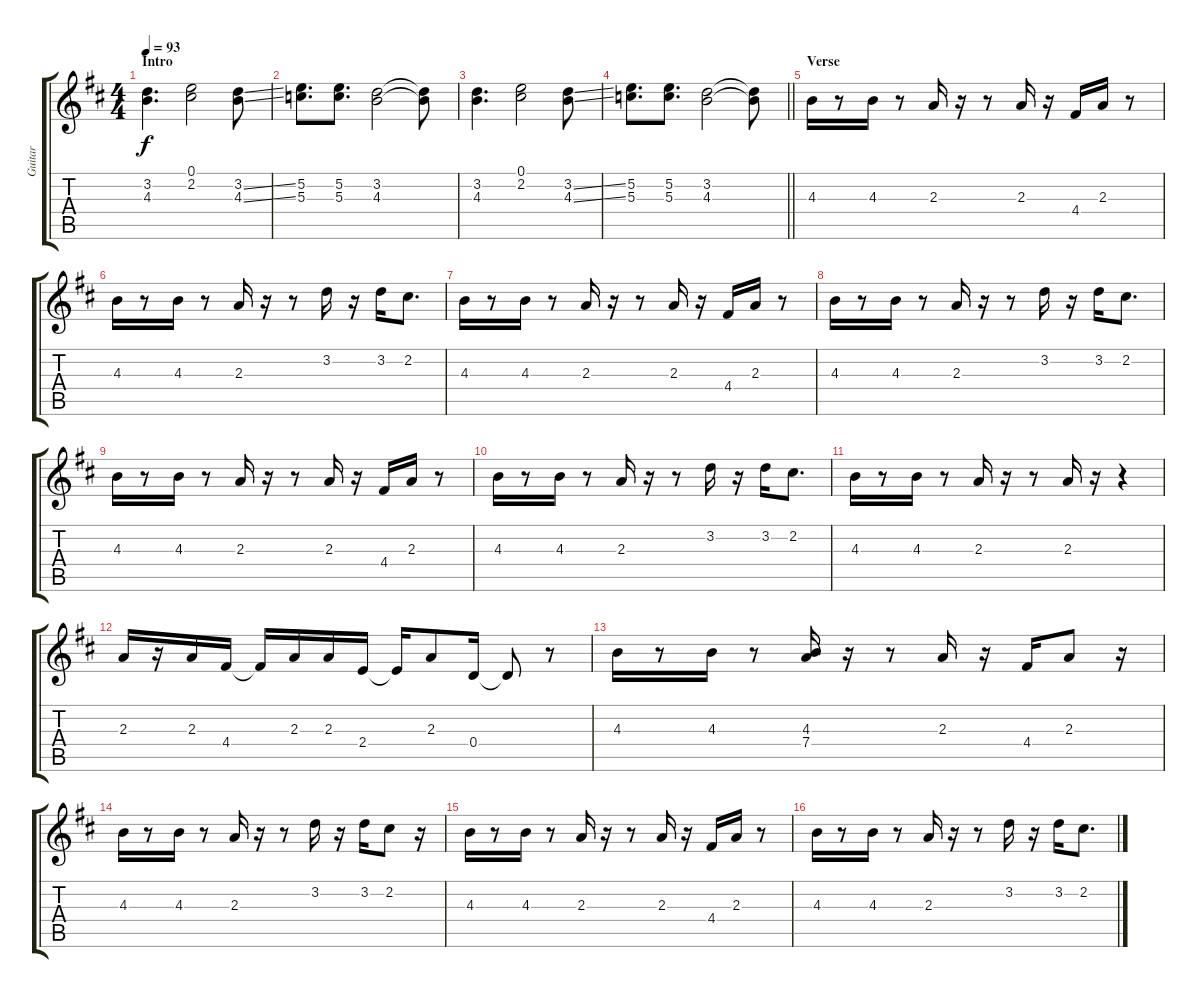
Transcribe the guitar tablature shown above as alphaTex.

\track ("Guitar" "Guitar") {instrument electricguitarmuted}
\staff {score tabs}
\tuning (E4 B3 G3 D3 A2 E2) {hide}
\ts (4 4)
\section ("" "Intro")
\tempo 93
\clef g2
\ks d
(3.2 4.3).4{d dy f instrument electricguitarmuted} (0.1 2.2).2 (3.2{ss} 4.3{ss}).8 |
(5.2 5.3).8{d} (5.2 5.3).8{d} (3.2 4.3).2 (3.2{t} 4.3{t}).8 |
(3.2 4.3).4{d} (0.1 2.2).2 (3.2{ss} 4.3{ss}).8 |
\barLineRight lightlight
(5.2 5.3).8{d} (5.2 5.3).8{d} (3.2 4.3).2 (3.2{t} 4.3{t}).8 |
\section ("" "Verse")
4.3.16 r.8 4.3.16 r.8 2.3.16 r.16 r.8 2.3.16 r.16 4.4.16 2.3.16 r.8 |
4.3.16 r.8 4.3.16 r.8 2.3.16 r.16 r.8 3.2.16 r.16 3.2.16 2.2.8{d} |
4.3.16 r.8 4.3.16 r.8 2.3.16 r.16 r.8 2.3.16 r.16 4.4.16 2.3.16 r.8 |
4.3.16 r.8 4.3.16 r.8 2.3.16 r.16 r.8 3.2.16 r.16 3.2.16 2.2.8{d} |
4.3.16 r.8 4.3.16 r.8 2.3.16 r.16 r.8 2.3.16 r.16 4.4.16 2.3.16 r.8 |
4.3.16 r.8 4.3.16 r.8 2.3.16 r.16 r.8 3.2.16 r.16 3.2.16 2.2.8{d} |
4.3.16 r.8 4.3.16 r.8 2.3.16 r.16 r.8 2.3.16 r.16 r.4 |
2.3.16 r.16 2.3.16 4.4.16 4.4{t}.16 2.3.16 2.3.16 2.4.16 2.4{t}.16 2.3.8 0.4.16 0.4{t}.8 r.8 |
4.3.16 r.8 4.3.16 r.8 (4.3 7.4).16 r.16 r.8 2.3.16 r.16 4.4.16 2.3.8 r.16 |
4.3.16 r.8 4.3.16 r.8 2.3.16 r.16 r.8 3.2.16 r.16 3.2.16 2.2.8 r.16 |
4.3.16 r.8 4.3.16 r.8 2.3.16 r.16 r.8 2.3.16 r.16 4.4.16 2.3.16 r.8 |
4.3.16 r.8 4.3.16 r.8 2.3.16 r.16 r.8 3.2.16 r.16 3.2.16 2.2.8{d}
